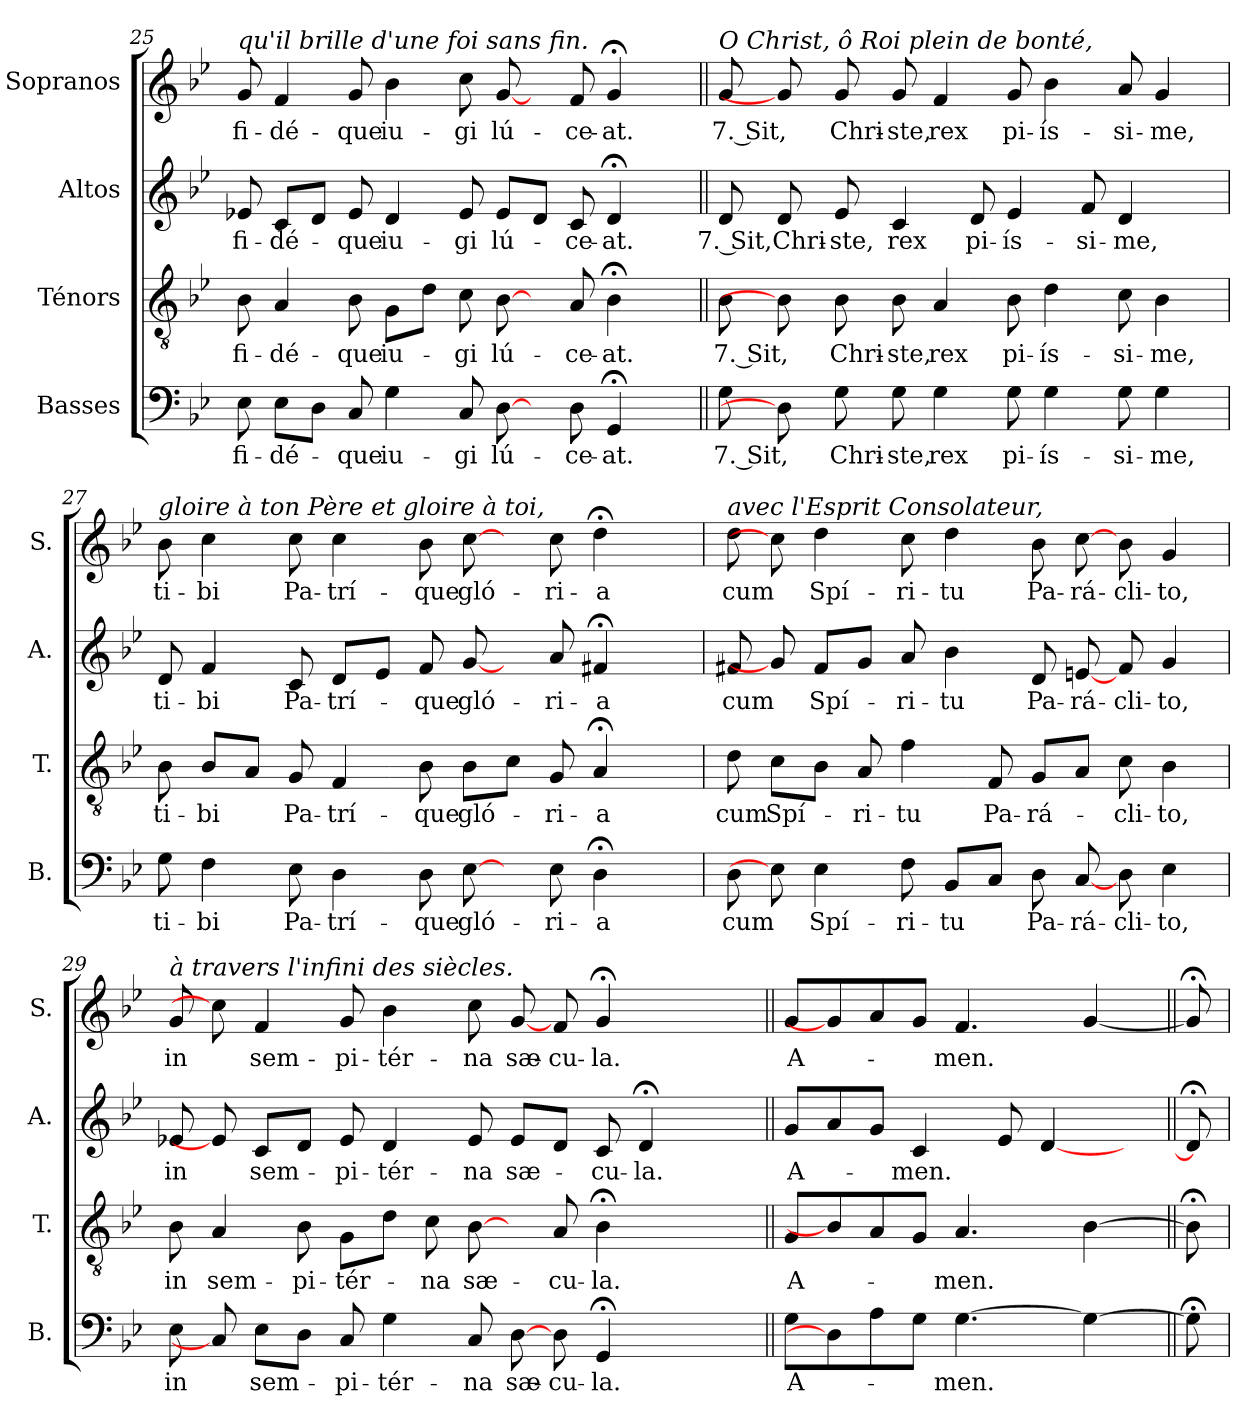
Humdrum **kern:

**kern	**text	**kern	**text	**kern	**text	**kern	**text
*part4	*part4	*part3	*part3	*part2	*part2	*part1	*part1
*staff4	*staff4	*staff3	*staff3	*staff2	*staff2	*staff1	*staff1
*I"Basses	*	*I"Ténors	*	*I"Altos	*	*I"Sopranos	*
*I'B.	*	*I'T.	*	*I'A.	*	*I'S.	*
*clefF4	*	*clefGv2	*	*clefG2	*	*clefG2	*
*	*	*ITrd7c12	*	*	*	*	*
*k[b-e-]	*	*k[b-e-]	*	*k[b-e-]	*	*k[b-e-]	*
*g:	*	*g:	*	*g:	*	*g:	*
=25	=25	=25	=25	=25	=25	=25	=25
!	!	!	!	!	!	!LO:TX:a:i:t=qu'il brille d'une foi sans fin.	!
!	!LO:LY:b	!	!LO:LY:b	!	!LO:LY:b	!	!LO:LY:b
8E-\	fi-	8BB-\	fi-	8e-X/	fi-	8g/	fi-
!	!LO:LY:b	!	!LO:LY:b	!	!LO:LY:b	!	!LO:LY:b
8E-\L	-dé-	4AA/	-dé-	8c/L	-dé-	4f/	-dé-
8D\J	.	.	.	8d/J	.	.	.
!	!LO:LY:b	!	!LO:LY:b	!	!LO:LY:b	!	!LO:LY:b
8C/	-que	8BB-\	-que	8e-/	-que	8g/	-que
!	!LO:LY:b	!	!LO:LY:b	!	!LO:LY:b	!	!LO:LY:b
4G\	iu-	8GG\L	iu-	4d/	iu-	4b-\	iu-
.	.	8D\J	.	.	.	.	.
!	!LO:LY:b	!	!LO:LY:b	!	!LO:LY:b	!	!LO:LY:b
8C/	-gi	8C\	-gi	8e-/	-gi	8cc\	-gi
!	!LO:LY:b	!	!LO:LY:b	!	!LO:LY:b	!	!LO:LY:b
[8D\	lú-	[8BB-\	lú-	8e-/L	lú-	[8g/	lú-
8ryy	.	8ryy	.	8d/J	.	8ryy	.
!	!LO:LY:b	!	!LO:LY:b	!	!LO:LY:b	!	!LO:LY:b
8D\	-ce-	8AA/	-ce-	8c/	-ce-	8f/	-ce-
!	!LO:LY:b	!	!LO:LY:b	!	!LO:LY:b	!	!LO:LY:b
4GG;/	-at.	4BB-;<\	-at.	4d;/	-at.	4g;/	-at.
8ryy	.	8ryy	.	8ryy	.	8ryy	.
!!LO:LB:g=z
=26||	=26||	=26||	=26||	=26||	=26||	=26||	=26||
!	!	!	!	!	!	!LO:TX:a:i:t=O Christ, ô Roi plein de bonté,	!
!	!LO:LY:b	!	!LO:LY:b	!	!LO:LY:b	!	!LO:LY:b
8G\	7. Sit,	8BB-\	7. Sit,	8d/	7. Sit,	8g/	7. Sit,
!	!	!	!	!	!LO:LY:b	!	!
8D\]	.	8BB-\]	.	8d/	Chri-	8g/]	.
!	!LO:LY:b	!	!LO:LY:b	!	!LO:LY:b	!	!LO:LY:b
8G\	Chri-	8BB-\	Chri-	8e-/	-ste,	8g/	Chri-
!	!LO:LY:b	!	!LO:LY:b	!	!LO:LY:b	!	!LO:LY:b
8G\	-ste,	8BB-\	-ste,	4c/	rex	8g/	-ste,
!	!LO:LY:b	!	!LO:LY:b	!	!	!	!LO:LY:b
4G\	rex	4AA/	rex	.	.	4f/	rex
!	!	!	!	!	!LO:LY:b	!	!
.	.	.	.	8d/	pi-	.	.
!	!LO:LY:b	!	!LO:LY:b	!	!LO:LY:b	!	!LO:LY:b
8G\	pi-	8BB-\	pi-	4e-/	-ís-	8g/	pi-
!	!LO:LY:b	!	!LO:LY:b	!	!	!	!LO:LY:b
4G\	-ís-	4D\	-ís-	.	.	4b-\	-ís-
!	!	!	!	!	!LO:LY:b	!	!
.	.	.	.	8f/	-si-	.	.
!	!LO:LY:b	!	!LO:LY:b	!	!LO:LY:b	!	!LO:LY:b
8G\	-si-	8C\	-si-	4d/	-me,	8a/	-si-
!	!LO:LY:b	!	!LO:LY:b	!	!	!	!LO:LY:b
4G\	-me,	4BB-\	-me,	.	.	4g/	-me,
.	.	.	.	8ryy	.	.	.
=27`	=27`	=27`	=27`	=27`	=27`	=27`	=27`
!	!	!	!	!	!	!LO:TX:a:i:t=gloire à ton Père et gloire à toi,	!
!	!LO:LY:b	!	!LO:LY:b	!	!LO:LY:b	!	!LO:LY:b
8G\	ti-	8BB-\	ti-	8d/	ti-	8b-\	ti-
!	!LO:LY:b	!	!LO:LY:b	!	!LO:LY:b	!	!LO:LY:b
4F\	-bi	8BB-/L	-bi	4f/	-bi	4cc\	-bi
.	.	8AA/J	.	.	.	.	.
!	!LO:LY:b	!	!LO:LY:b	!	!LO:LY:b	!	!LO:LY:b
8E-\	Pa-	8GG/	Pa-	8c/	Pa-	8cc\	Pa-
!	!LO:LY:b	!	!LO:LY:b	!	!LO:LY:b	!	!LO:LY:b
4D\	-trí-	4FF/	-trí-	8d/L	-trí-	4cc\	-trí-
.	.	.	.	8e-/J	.	.	.
!	!LO:LY:b	!	!LO:LY:b	!	!LO:LY:b	!	!LO:LY:b
8D\	-que	8BB-\	-que	8f/	-que	8b-\	-que
!	!LO:LY:b	!	!LO:LY:b	!	!LO:LY:b	!	!LO:LY:b
[8E-\	gló-	8BB-\L	gló-	[8g/	gló-	[8cc\	gló-
8ryy	.	8C\J	.	8ryy	.	8ryy	.
!	!LO:LY:b	!	!LO:LY:b	!	!LO:LY:b	!	!LO:LY:b
8E-\	-ri-	8GG/	-ri-	8a/	-ri-	8cc\	-ri-
!	!LO:LY:b	!	!LO:LY:b	!	!LO:LY:b	!	!LO:LY:b
4D;<\	-a	4AA;/	-a	4f#X;/	-a	4dd;<\	-a
8ryy	.	8ryy	.	8ryy	.	8ryy	.
!!LO:PB:g=z
=28`	=28`	=28`	=28`	=28`	=28`	=28`	=28`
!	!	!	!	!	!	!LO:TX:a:i:t=avec l'Esprit Consolateur,	!
!	!LO:LY:b	!	!LO:LY:b	!	!LO:LY:b	!	!LO:LY:b
8D\	cum	8D\	cum	8f#X/	cum	8dd\	cum
!	!	!	!LO:LY:b	!	!	!	!
8E-\]	.	8C\L	Spí-	8g/]	.	8cc\]	.
!	!LO:LY:b	!	!	!	!LO:LY:b	!	!LO:LY:b
4E-\	Spí-	8BB-\J	.	8f#/L	Spí-	4dd\	Spí-
!	!	!	!LO:LY:b	!	!	!	!
.	.	8AA/	-ri-	8g/J	.	.	.
!	!LO:LY:b	!	!LO:LY:b	!	!LO:LY:b	!	!LO:LY:b
8F\	-ri-	4F\	-tu	8a/	-ri-	8cc\	-ri-
!	!LO:LY:b	!	!	!	!LO:LY:b	!	!LO:LY:b
8BB-/L	-tu	.	.	4b-\	-tu	4dd\	-tu
!	!	!	!LO:LY:b	!	!	!	!
8C/J	.	8FF/	Pa-	.	.	.	.
!	!LO:LY:b	!	!LO:LY:b	!	!LO:LY:b	!	!LO:LY:b
8D\	Pa-	8GG/L	-rá-	8d/	Pa-	8b-\	Pa-
!	!LO:LY:b	!	!	!	!LO:LY:b	!	!LO:LY:b
[8C/	-rá-	8AA/J	.	[8en/	-rá-	[8cc\	-rá-
!	!LO:LY:b	!	!LO:LY:b	!	!LO:LY:b	!	!LO:LY:b
8D\	-cli-	8C\	-cli-	8f#/	-cli-	8b-\	-cli-
!	!LO:LY:b	!	!LO:LY:b	!	!LO:LY:b	!	!LO:LY:b
4E-\	-to,	4BB-\	-to,	4g/	-to,	4g/	-to,
=29`	=29`	=29`	=29`	=29`	=29`	=29`	=29`
!	!	!	!	!	!	!LO:TX:a:i:t=à travers l'infini des siècles.	!
!	!LO:LY:b	!	!LO:LY:b	!	!LO:LY:b	!	!LO:LY:b
8E-\	in	8BB-\	in	8e-X/	in	8g/	in
!	!	!	!LO:LY:b	!	!	!	!
8C/]	.	4AA/	sem-	8e/]	.	8cc\]	.
!	!LO:LY:b	!	!	!	!LO:LY:b	!	!LO:LY:b
8E-\L	sem-	.	.	8c/L	sem-	4f/	sem-
!	!	!	!LO:LY:b	!	!	!	!
8D\J	.	8BB-\	-pi-	8d/J	.	.	.
!	!LO:LY:b	!	!LO:LY:b	!	!LO:LY:b	!	!LO:LY:b
8C/	-pi-	8GG\L	-tér-	8e-/	-pi-	8g/	-pi-
!	!LO:LY:b	!	!	!	!LO:LY:b	!	!LO:LY:b
4G\	-tér-	8D\J	.	4d/	-tér-	4b-\	-tér-
!	!	!	!LO:LY:b	!	!	!	!
.	.	8C\	-na	.	.	.	.
!	!LO:LY:b	!	!LO:LY:b	!	!LO:LY:b	!	!LO:LY:b
8C/	-na	[8BB-\	sæ-	8e-/	-na	8cc\	-na
!	!LO:LY:b	!	!	!	!LO:LY:b	!	!LO:LY:b
[8D\	sæ-	8ryy	.	8e-/L	sæ-	[8g/	sæ-
!	!LO:LY:b	!	!LO:LY:b	!	!	!	!LO:LY:b
8D\	-cu-	8AA/	-cu-	8d/J	.	8f/	-cu-
!	!LO:LY:b	!	!LO:LY:b	!	!LO:LY:b	!	!LO:LY:b
4GG;/	-la.	4BB-;<\	-la.	8c/	-cu-	4g;/	-la.
!	!	!	!	!	!LO:LY:b	!	!
.	.	.	.	4d;/	-la.	.	.
8ryy	.	8ryy	.	.	.	8ryy	.
8ryy	.	8ryy	.	8ryy	.	8ryy	.
=30||	=30||	=30||	=30||	=30||	=30||	=30||	=30||
!	!LO:LY:b	!	!LO:LY:b	!	!LO:LY:b	!	!LO:LY:b
8G\L	A-	8GG/L	A-	8g/L	A-	8g/L	A-
8D\]	.	8BB-\]	.	8a/	.	8g/]	.
8A\	.	8AA/	.	8g/J	.	8a/	.
!	!	!	!	!	!LO:LY:b	!	!
8G\J	.	8GG/J	.	4c/	-men.	8g/J	.
!	!LO:LY:b	!	!LO:LY:b	!	!	!	!LO:LY:b
[>4.G\	-men.	4.AA/	-men.	.	.	4.f/	-men.
.	.	.	.	8e-/	.	.	.
.	.	.	.	[4d/	.	.	.
4G\_	.	[4BB-\	.	.	.	[4g/	.
.	.	.	.	8ryy	.	.	.
=31||	=31||	=31||	=31||	=31||	=31||	=31||	=31||
8G;<\]	.	8BB-;<\]	.	8d;/]	.	8g;/]	.
=	=	=	=	=	=	=	=
*-	*-	*-	*-	*-	*-	*-	*-
